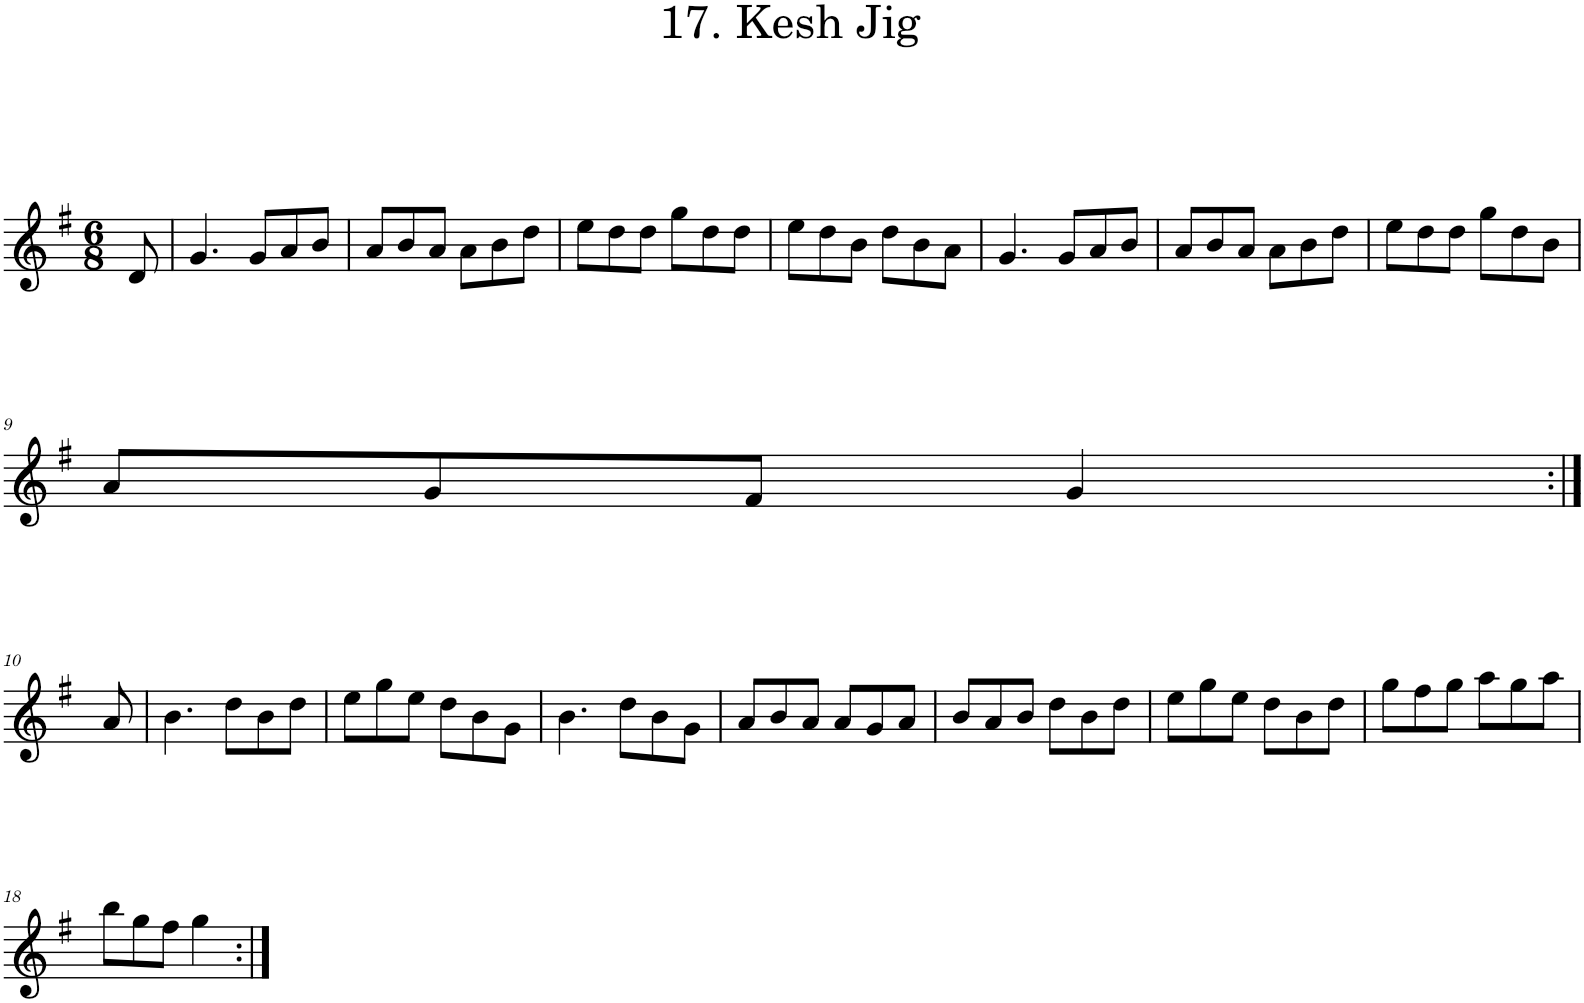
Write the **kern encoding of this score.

**kern
*part1
*staff1
*I"Piano
*I'Pno
*clefG2
*k[f#]
*G:
*M6/8
=1
8d/
=2
4.g/
8g/L
8a/
8b/J
=3
8a/L
8b/
8a/J
8a\L
8b\
8dd\J
=4
8ee\L
8dd\
8dd\J
8gg\L
8dd\
8dd\J
=5
8ee\L
8dd\
8b\J
8dd\L
8b\
8a\J
=6
4.g/
8g/L
8a/
8b/J
=7
8a/L
8b/
8a/J
8a\L
8b\
8dd\J
=8
8ee\L
8dd\
8dd\J
8gg\L
8dd\
8b\J
!!LO:LB:g=z
=9
8a/L
8g/
8f#/J
4g/
!!LO:LB:g=z
=10:|!
8a/
=11
4.b\
8dd\L
8b\
8dd\J
=12
8ee\L
8gg\
8ee\J
8dd\L
8b\
8g\J
=13
4.b\
8dd\L
8b\
8g\J
=14
8a/L
8b/
8a/J
8a/L
8g/
8a/J
=15
8b/L
8a/
8b/J
8dd\L
8b\
8dd\J
=16
8ee\L
8gg\
8ee\J
8dd\L
8b\
8dd\J
=17
8gg\L
8ff#\
8gg\J
8aa\L
8gg\
8aa\J
!!LO:LB:g=z
=18
8bb\L
8gg\
8ff#\J
4gg\
=:|!
*-
